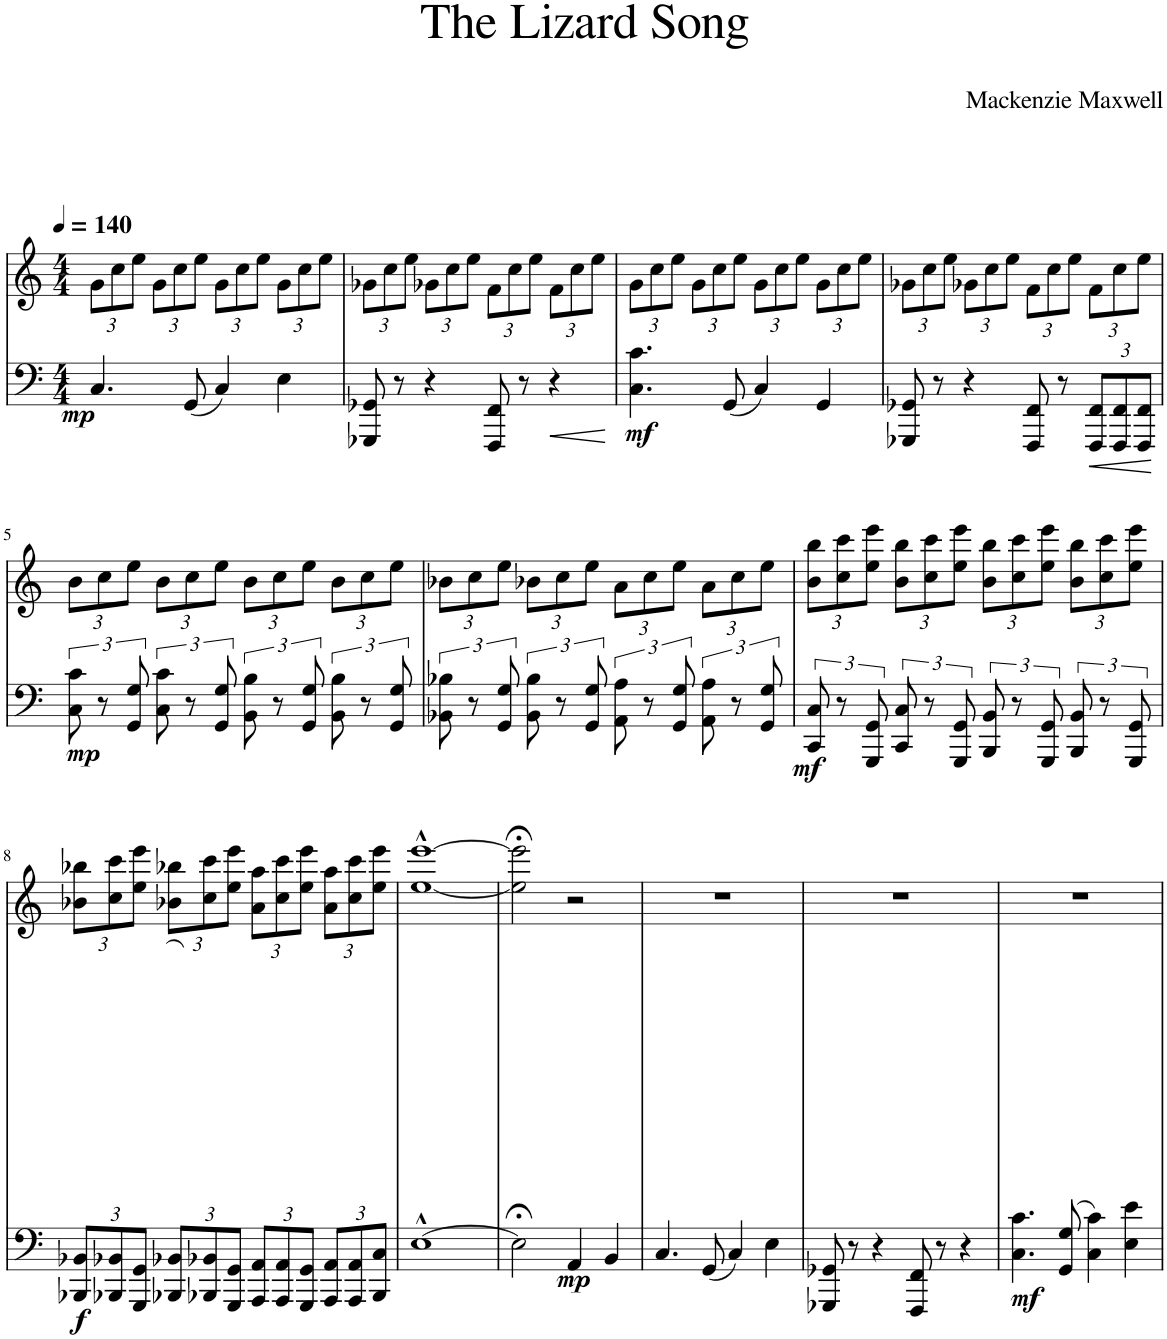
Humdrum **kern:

**kern	**kern	**dynam
*part1	*part1	*part1
*staff2	*staff1	*staff1/2
*I"Piano	*	*
*I'Pno.	*	*
*clefF4	*clefG2	*
*k[]	*k[]	*
*M4/4	*M4/4	*
*MM140	*MM140	*
*	*Xbrackettup	*
=1	=1	=1
!	!	!LO:DY:b=2
4.C/	12g\L	mp
.	12cc\	.
.	12ee\J	.
.	12g\L	.
.	12cc\	.
8GG/	.	.
.	12ee\J	.
4C/	12g\L	.
.	12cc\	.
.	12ee\J	.
4E\	12g\L	.
.	12cc\	.
.	12ee\J	.
=2	=2	=2
8GGG-X/ 8GG-X/	12g-X\L	.
.	12cc\	.
8r	.	.
.	12ee\J	.
4r	12g-X\L	.
.	12cc\	.
.	12ee\J	.
8FFF/ 8FF/	12f\L	.
.	12cc\	.
8r	.	.
.	12ee\J	.
4r	12f\L	.
.	12cc\	.
.	12ee\J	.
=3	=3	=3
!	!	!LO:DY:b=2
4.C\ 4.c\	12g\L	mf
.	12cc\	.
.	12ee\J	.
.	12g\L	.
.	12cc\	.
8GG/	.	.
.	12ee\J	.
4C/	12g\L	.
.	12cc\	.
.	12ee\J	.
4GG/	12g\L	.
.	12cc\	.
.	12ee\J	.
=4	=4	=4
8GGG-X/ 8GG-X/	12g-X\L	.
.	12cc\	.
8r	.	.
.	12ee\J	.
4r	12g-X\L	.
.	12cc\	.
.	12ee\J	.
8FFF/ 8FF/	12f\L	.
.	12cc\	.
8r	.	.
.	12ee\J	.
*Xbrackettup	*	*
12FFF/ 12FF/L	12f\L	.
12FFF/ 12FF/	12cc\	.
12FFF/ 12FF/J	12ee\J	.
!!LO:LB:g=z
=5	=5	=5
*brackettup	*	*
!	!	!LO:DY:b=2
12C\ 12c\	12b\L	mp
12r	12cc\	.
12GG/ 12G/	12ee\J	.
12C\ 12c\	12b\L	.
12r	12cc\	.
12GG/ 12G/	12ee\J	.
12BB\ 12B\	12b\L	.
12r	12cc\	.
12GG/ 12G/	12ee\J	.
12BB\ 12B\	12b\L	.
12r	12cc\	.
12GG/ 12G/	12ee\J	.
=6	=6	=6
12BB-X\ 12B-X\	12b-X\L	.
12r	12cc\	.
12GG/ 12G/	12ee\J	.
12BB-\ 12B-\	12b-X\L	.
12r	12cc\	.
12GG/ 12G/	12ee\J	.
12AA\ 12A\	12a\L	.
12r	12cc\	.
12GG/ 12G/	12ee\J	.
12AA\ 12A\	12a\L	.
12r	12cc\	.
12GG/ 12G/	12ee\J	.
=7	=7	=7
!	!	!LO:DY:b=2
12CC/ 12C/	12b\ 12bb\L	mf
12r	12cc\ 12ccc\	.
12GGG/ 12GG/	12ee\ 12eee\J	.
12CC/ 12C/	12b\ 12bb\L	.
12r	12cc\ 12ccc\	.
12GGG/ 12GG/	12ee\ 12eee\J	.
12BBB/ 12BB/	12b\ 12bb\L	.
12r	12cc\ 12ccc\	.
12GGG/ 12GG/	12ee\ 12eee\J	.
12BBB/ 12BB/	12b\ 12bb\L	.
12r	12cc\ 12ccc\	.
12GGG/ 12GG/	12ee\ 12eee\J	.
!!LO:LB:g=z
=8	=8	=8
*Xbrackettup	*	*
!	!	!LO:DY:b=2
12BBB-X/ 12BB-X/L	12b-X\ 12bb-X\L	f
12BBB-X/ 12BB-X/	12cc\ 12ccc\	.
12GGG/ 12GG/J	12ee\ 12eee\J	.
12BBB-X/ 12BB-X/L	12b-X\ 12bb-X\L	.
12BBB-X/ 12BB-X/	12cc\ 12ccc\	.
12GGG/ 12GG/J	12ee\ 12eee\J	.
12AAA/ 12AA/L	12a\ 12aa\L	.
12AAA/ 12AA/	12cc\ 12ccc\	.
12GGG/ 12GG/J	12ee\ 12eee\J	.
12AAA/ 12AA/L	12a\ 12aa\L	.
12AAA/ 12AA/	12cc\ 12ccc\	.
12BBB-/ 12C/J	12ee\ 12eee\J	.
=9	=9	=9
[1E^^	[1ee^^ [1eee^^	.
=10	=10	=10
2E;<\]	2ee\];< 2eee\];<	.
!	!	!LO:DY:b=2
4AA/	2r	mp
4BB/	.	.
=11	=11	=11
4.C/	1r	.
8GG/	.	.
4C/	.	.
4E\	.	.
=12	=12	=12
8GGG-X/ 8GG-X/	1r	.
8r	.	.
4r	.	.
8FFF/ 8FF/	.	.
8r	.	.
4r	.	.
=13	=13	=13
!	!	!LO:DY:b=2
4.C\ 4.c\	1r	mf
8GG/ 8G/	.	.
4C\ 4c\	.	.
4E\ 4e\	.	.
=	=	=
*-	*-	*-
